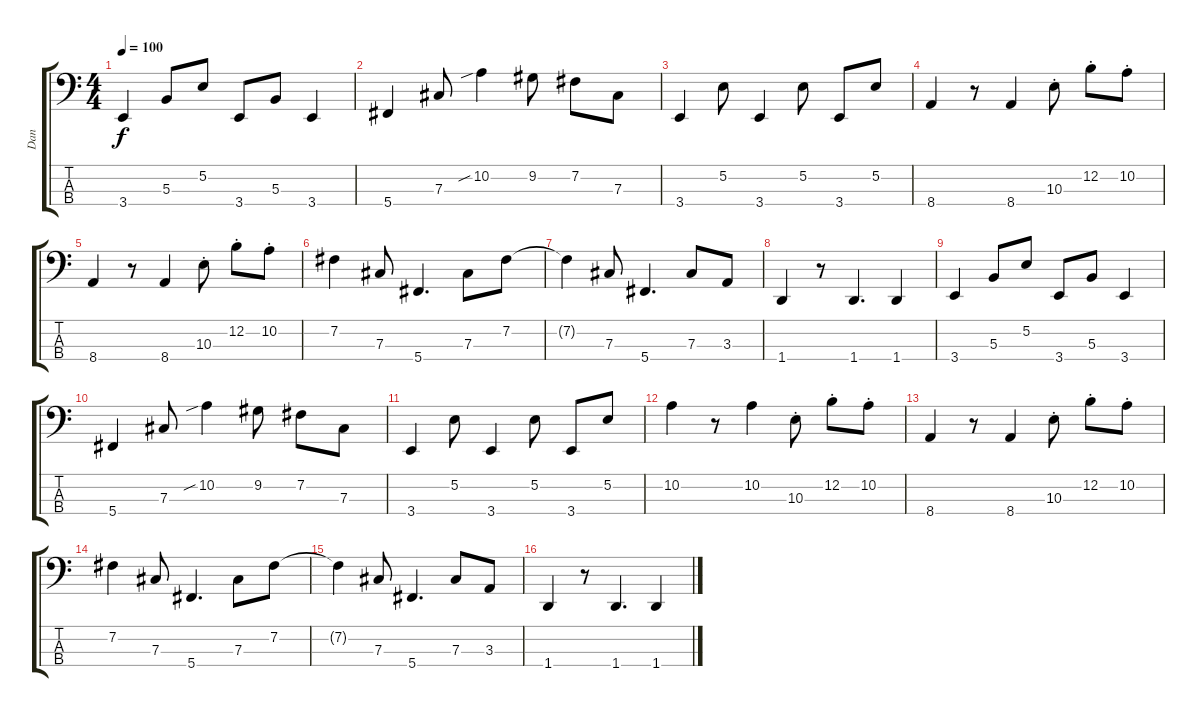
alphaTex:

\track ("Dan" "Dan") {instrument electricbasspick}
\staff {score tabs}
\tuning (E2 B1 Gb1 Db1) {hide}
\ts (4 4)
\tempo 100
\clef f4
\ks c
3.4.4{dy f} 5.3.8 5.2.8 3.4.8 5.3.8 3.4.4 |
5.4.4 7.3.8 10.2{sib}.4 9.2.8 7.2.8 7.3.8 |
3.4.4 5.2.8 3.4.4 5.2.8 3.4.8 5.2.8 |
8.4.4 r.8 8.4.4 10.3{st}.8 12.2{st}.8 10.2{st}.8 |
8.4.4 r.8 8.4.4 10.3{st}.8 12.2{st}.8 10.2{st}.8 |
7.2.4 7.3.8 5.4.4{d} 7.3.8 7.2.8 |
7.2{t}.4 7.3.8 5.4.4{d} 7.3.8 3.3.8 |
1.4.4 r.8 1.4.4{d} 1.4.4 |
3.4.4 5.3.8 5.2.8 3.4.8 5.3.8 3.4.4 |
5.4.4 7.3.8 10.2{sib}.4 9.2.8 7.2.8 7.3.8 |
3.4.4 5.2.8 3.4.4 5.2.8 3.4.8 5.2.8 |
10.2.4 r.8 10.2.4 10.3{st}.8 12.2{st}.8 10.2{st}.8 |
8.4.4 r.8 8.4.4 10.3{st}.8 12.2{st}.8 10.2{st}.8 |
7.2.4 7.3.8 5.4.4{d} 7.3.8 7.2.8 |
7.2{t}.4 7.3.8 5.4.4{d} 7.3.8 3.3.8 |
1.4.4 r.8 1.4.4{d} 1.4.4
